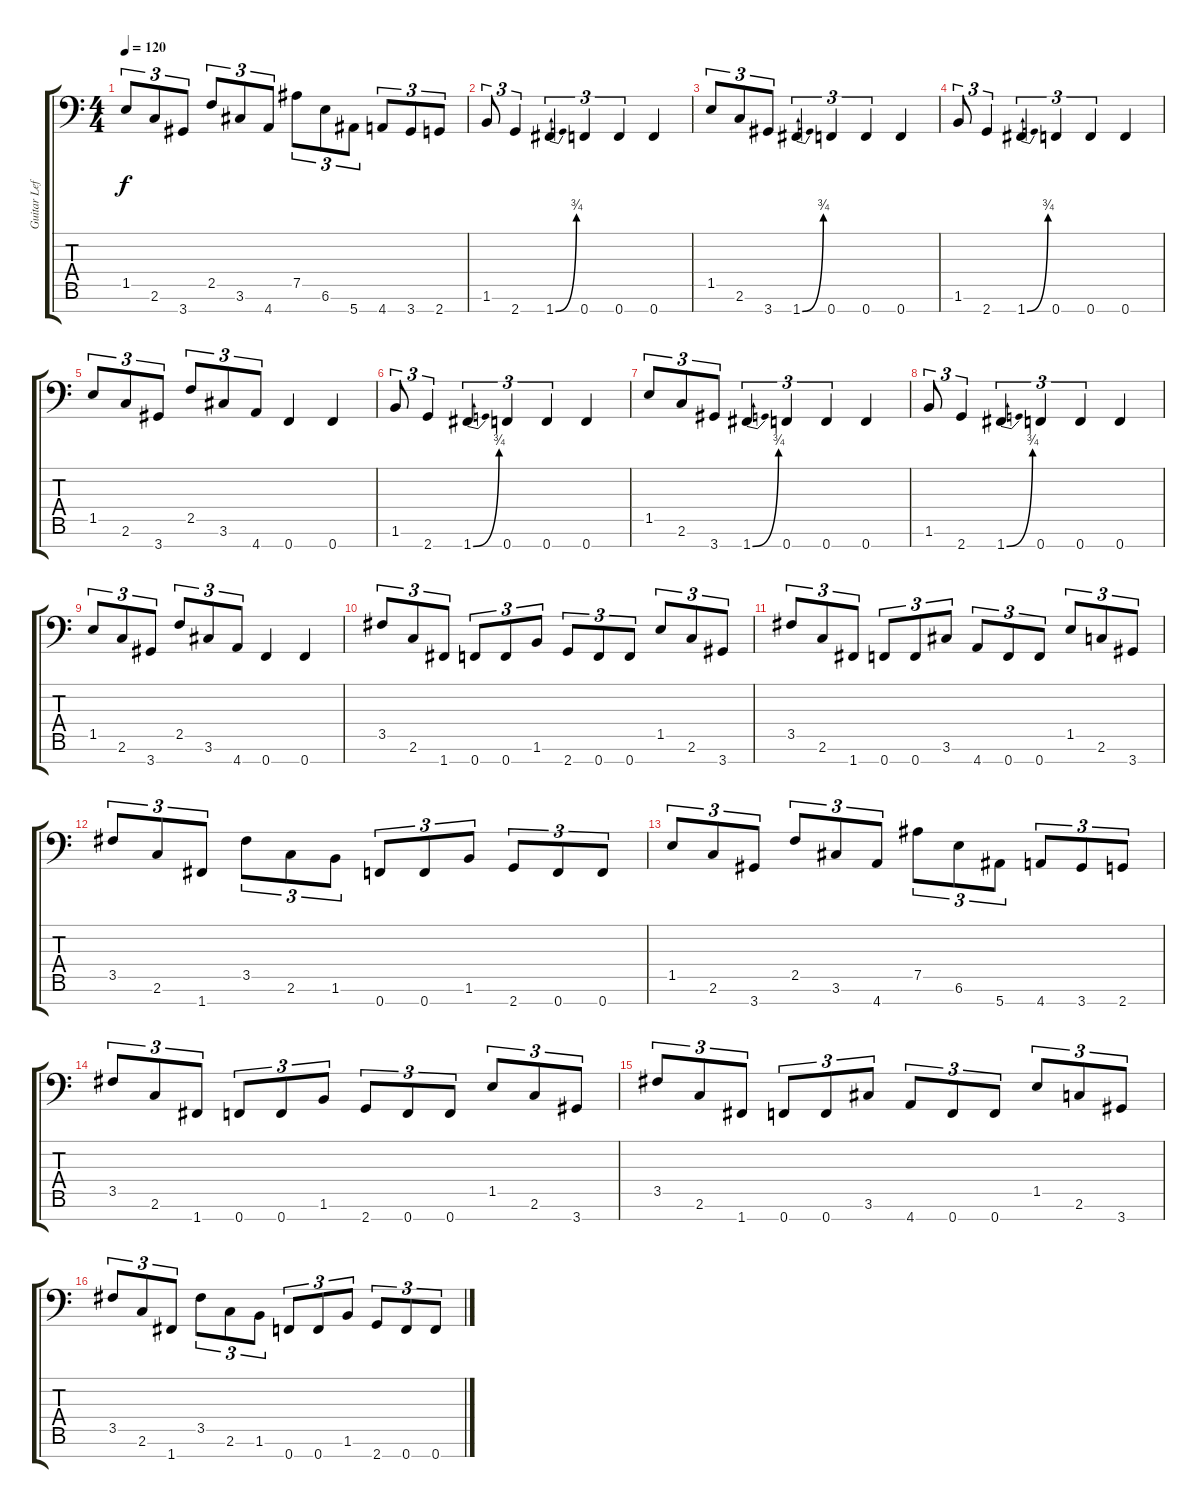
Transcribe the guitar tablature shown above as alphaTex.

\track ("Guitar Left" "Guitar Lef") {instrument distortionguitar}
\staff {score tabs}
\tuning (Bb3 F3 Db3 Ab2 Eb2 Bb1 F1) {hide}
\ts (4 4)
\tempo 120
\clef f4
\ks c
1.5.8{tu (3 2) dy f} 2.6.8{tu (3 2)} 3.7.8{tu (3 2)} 2.5.8{tu (3 2)} 3.6.8{tu (3 2)} 4.7.8{tu (3 2)} 7.5.8{tu (3 2)} 6.6.8{tu (3 2)} 5.7.8{tu (3 2)} 4.7.8{tu (3 2)} 3.7.8{tu (3 2)} 2.7.8{tu (3 2)} |
1.6.8{tu (3 2)} 2.7.4{tu (3 2)} 1.7{be (bend 0 0 60 3)}.4{tu (3 2)} 0.7.4{tu (3 2)} 0.7.4{tu (3 2)} 0.7.4 |
1.5.8{tu (3 2)} 2.6.8{tu (3 2)} 3.7.8{tu (3 2)} 1.7{be (bend 0 0 60 3)}.4{tu (3 2)} 0.7.4{tu (3 2)} 0.7.4{tu (3 2)} 0.7.4 |
1.6.8{tu (3 2)} 2.7.4{tu (3 2)} 1.7{be (bend 0 0 60 3)}.4{tu (3 2)} 0.7.4{tu (3 2)} 0.7.4{tu (3 2)} 0.7.4 |
1.5.8{tu (3 2)} 2.6.8{tu (3 2)} 3.7.8{tu (3 2)} 2.5.8{tu (3 2)} 3.6.8{tu (3 2)} 4.7.8{tu (3 2)} 0.7.4 0.7.4 |
1.6.8{tu (3 2)} 2.7.4{tu (3 2)} 1.7{be (bend 0 0 60 3)}.4{tu (3 2)} 0.7.4{tu (3 2)} 0.7.4{tu (3 2)} 0.7.4 |
1.5.8{tu (3 2)} 2.6.8{tu (3 2)} 3.7.8{tu (3 2)} 1.7{be (bend 0 0 60 3)}.4{tu (3 2)} 0.7.4{tu (3 2)} 0.7.4{tu (3 2)} 0.7.4 |
1.6.8{tu (3 2)} 2.7.4{tu (3 2)} 1.7{be (bend 0 0 60 3)}.4{tu (3 2)} 0.7.4{tu (3 2)} 0.7.4{tu (3 2)} 0.7.4 |
1.5.8{tu (3 2)} 2.6.8{tu (3 2)} 3.7.8{tu (3 2)} 2.5.8{tu (3 2)} 3.6.8{tu (3 2)} 4.7.8{tu (3 2)} 0.7.4 0.7.4 |
3.5.8{tu (3 2)} 2.6.8{tu (3 2)} 1.7.8{tu (3 2)} 0.7.8{tu (3 2)} 0.7.8{tu (3 2)} 1.6.8{tu (3 2)} 2.7.8{tu (3 2)} 0.7.8{tu (3 2)} 0.7.8{tu (3 2)} 1.5.8{tu (3 2)} 2.6.8{tu (3 2)} 3.7.8{tu (3 2)} |
3.5.8{tu (3 2)} 2.6.8{tu (3 2)} 1.7.8{tu (3 2)} 0.7.8{tu (3 2)} 0.7.8{tu (3 2)} 3.6.8{tu (3 2)} 4.7.8{tu (3 2)} 0.7.8{tu (3 2)} 0.7.8{tu (3 2)} 1.5.8{tu (3 2)} 2.6.8{tu (3 2)} 3.7.8{tu (3 2)} |
3.5.8{tu (3 2)} 2.6.8{tu (3 2)} 1.7.8{tu (3 2)} 3.5.8{tu (3 2)} 2.6.8{tu (3 2)} 1.6.8{tu (3 2)} 0.7.8{tu (3 2)} 0.7.8{tu (3 2)} 1.6.8{tu (3 2)} 2.7.8{tu (3 2)} 0.7.8{tu (3 2)} 0.7.8{tu (3 2)} |
1.5.8{tu (3 2)} 2.6.8{tu (3 2)} 3.7.8{tu (3 2)} 2.5.8{tu (3 2)} 3.6.8{tu (3 2)} 4.7.8{tu (3 2)} 7.5.8{tu (3 2)} 6.6.8{tu (3 2)} 5.7.8{tu (3 2)} 4.7.8{tu (3 2)} 3.7.8{tu (3 2)} 2.7.8{tu (3 2)} |
3.5.8{tu (3 2)} 2.6.8{tu (3 2)} 1.7.8{tu (3 2)} 0.7.8{tu (3 2)} 0.7.8{tu (3 2)} 1.6.8{tu (3 2)} 2.7.8{tu (3 2)} 0.7.8{tu (3 2)} 0.7.8{tu (3 2)} 1.5.8{tu (3 2)} 2.6.8{tu (3 2)} 3.7.8{tu (3 2)} |
3.5.8{tu (3 2)} 2.6.8{tu (3 2)} 1.7.8{tu (3 2)} 0.7.8{tu (3 2)} 0.7.8{tu (3 2)} 3.6.8{tu (3 2)} 4.7.8{tu (3 2)} 0.7.8{tu (3 2)} 0.7.8{tu (3 2)} 1.5.8{tu (3 2)} 2.6.8{tu (3 2)} 3.7.8{tu (3 2)} |
3.5.8{tu (3 2)} 2.6.8{tu (3 2)} 1.7.8{tu (3 2)} 3.5.8{tu (3 2)} 2.6.8{tu (3 2)} 1.6.8{tu (3 2)} 0.7.8{tu (3 2)} 0.7.8{tu (3 2)} 1.6.8{tu (3 2)} 2.7.8{tu (3 2)} 0.7.8{tu (3 2)} 0.7.8{tu (3 2)}
